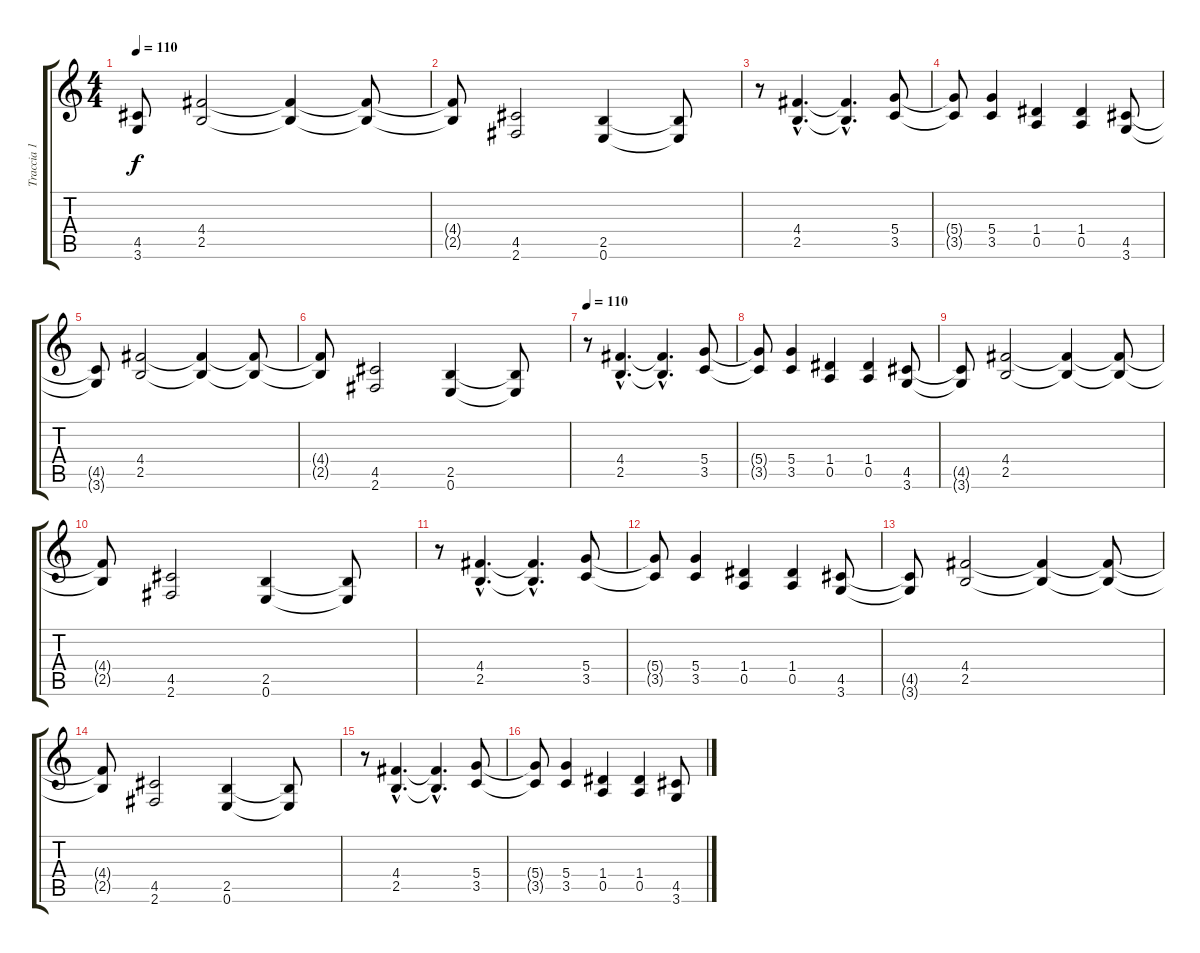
\track ("Traccia 1" "Traccia 1") {instrument distortionguitar}
\staff {score tabs}
\tuning (E4 B3 G3 D3 A2 E2) {hide}
\ts (4 4)
\tempo 110
\clef g2
\ks c
(4.5{t} 3.6{t}).8{dy f} (4.4 2.5).2 (4.4{t} 2.5{t}).4 (4.4{t} 2.5{t}).8 |
(4.4{t} 2.5{t}).8 (4.5 2.6).2 (2.5 0.6).4 (2.5{t} 0.6{t}).8 |
r.8 (4.4{hac} 2.5{hac}).4{d} (4.4{hac t} 2.5{hac t}).4{d} (5.4 3.5).8 |
(5.4{t} 3.5{t}).8 (5.4 3.5).4 (1.4 0.5).4 (1.4 0.5).4 (4.5 3.6).8 |
(4.5{t} 3.6{t}).8 (4.4 2.5).2 (4.4{t} 2.5{t}).4 (4.4{t} 2.5{t}).8 |
(4.4{t} 2.5{t}).8 (4.5 2.6).2 (2.5 0.6).4 (2.5{t} 0.6{t}).8 |
\tempo 110
r.8 (4.4{hac} 2.5{hac}).4{d} (4.4{hac t} 2.5{hac t}).4{d} (5.4 3.5).8 |
(5.4{t} 3.5{t}).8 (5.4 3.5).4 (1.4 0.5).4 (1.4 0.5).4 (4.5 3.6).8 |
(4.5{t} 3.6{t}).8 (4.4 2.5).2 (4.4{t} 2.5{t}).4 (4.4{t} 2.5{t}).8 |
(4.4{t} 2.5{t}).8 (4.5 2.6).2 (2.5 0.6).4 (2.5{t} 0.6{t}).8 |
r.8 (4.4{hac} 2.5{hac}).4{d} (4.4{hac t} 2.5{hac t}).4{d} (5.4 3.5).8 |
(5.4{t} 3.5{t}).8 (5.4 3.5).4 (1.4 0.5).4 (1.4 0.5).4 (4.5 3.6).8 |
(4.5{t} 3.6{t}).8 (4.4 2.5).2 (4.4{t} 2.5{t}).4 (4.4{t} 2.5{t}).8 |
(4.4{t} 2.5{t}).8 (4.5 2.6).2 (2.5 0.6).4 (2.5{t} 0.6{t}).8 |
r.8{volume 8} (4.4{hac} 2.5{hac}).4{d} (4.4{hac t} 2.5{hac t}).4{d} (5.4 3.5).8 |
(5.4{t} 3.5{t}).8 (5.4 3.5).4 (1.4 0.5).4 (1.4 0.5).4 (4.5 3.6).8
